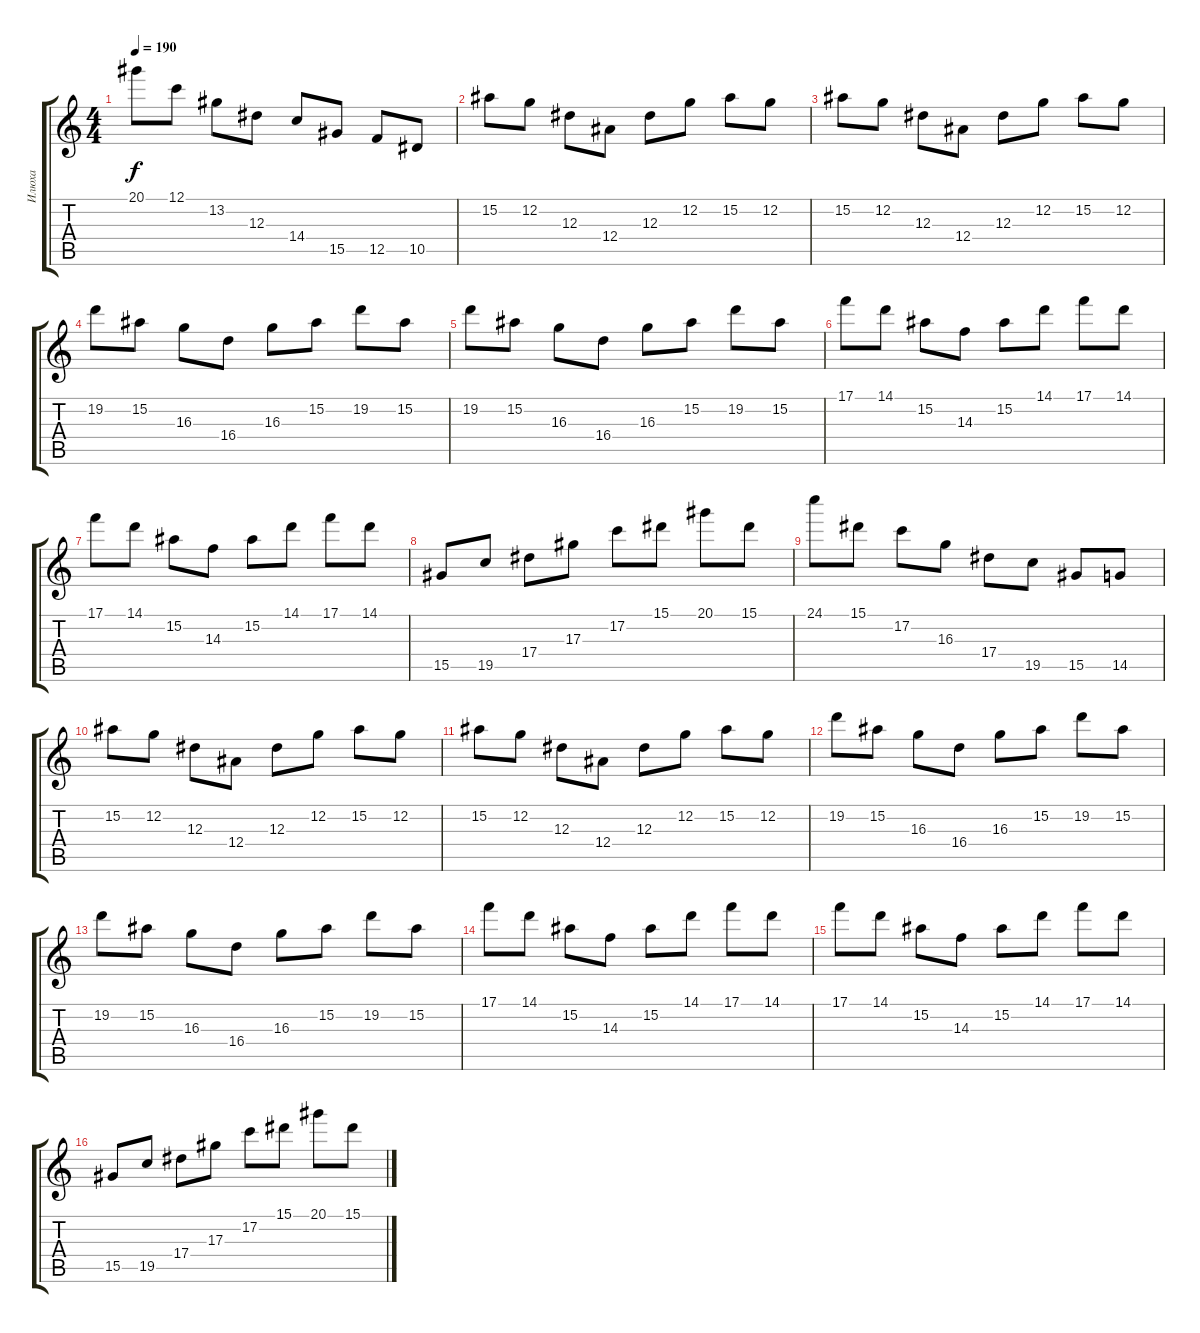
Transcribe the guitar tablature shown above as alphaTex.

\track ("Илюха" "Илюха") {instrument distortionguitar}
\staff {score tabs}
\tuning (C4 G3 Eb3 Bb2 F2 C2) {hide}
\ts (4 4)
\tempo 190
\clef g2
\ks c
20.1.8{dy f} 12.1.8 13.2.8 12.3.8 14.4.8 15.5.8 12.5.8 10.5.8 |
15.2.8 12.2.8 12.3.8 12.4.8 12.3.8 12.2.8 15.2.8 12.2.8 |
15.2.8 12.2.8 12.3.8 12.4.8 12.3.8 12.2.8 15.2.8 12.2.8 |
19.2.8 15.2.8 16.3.8 16.4.8 16.3.8 15.2.8 19.2.8 15.2.8 |
19.2.8 15.2.8 16.3.8 16.4.8 16.3.8 15.2.8 19.2.8 15.2.8 |
17.1.8 14.1.8 15.2.8 14.3.8 15.2.8 14.1.8 17.1.8 14.1.8 |
17.1.8 14.1.8 15.2.8 14.3.8 15.2.8 14.1.8 17.1.8 14.1.8 |
15.5.8 19.5.8 17.4.8 17.3.8 17.2.8 15.1.8 20.1.8 15.1.8 |
24.1.8 15.1.8 17.2.8 16.3.8 17.4.8 19.5.8 15.5.8 14.5.8 |
15.2.8 12.2.8 12.3.8 12.4.8 12.3.8 12.2.8 15.2.8 12.2.8 |
15.2.8 12.2.8 12.3.8 12.4.8 12.3.8 12.2.8 15.2.8 12.2.8 |
19.2.8 15.2.8 16.3.8 16.4.8 16.3.8 15.2.8 19.2.8 15.2.8 |
19.2.8 15.2.8 16.3.8 16.4.8 16.3.8 15.2.8 19.2.8 15.2.8 |
17.1.8 14.1.8 15.2.8 14.3.8 15.2.8 14.1.8 17.1.8 14.1.8 |
17.1.8 14.1.8 15.2.8 14.3.8 15.2.8 14.1.8 17.1.8 14.1.8 |
15.5.8 19.5.8 17.4.8 17.3.8 17.2.8 15.1.8 20.1.8 15.1.8
